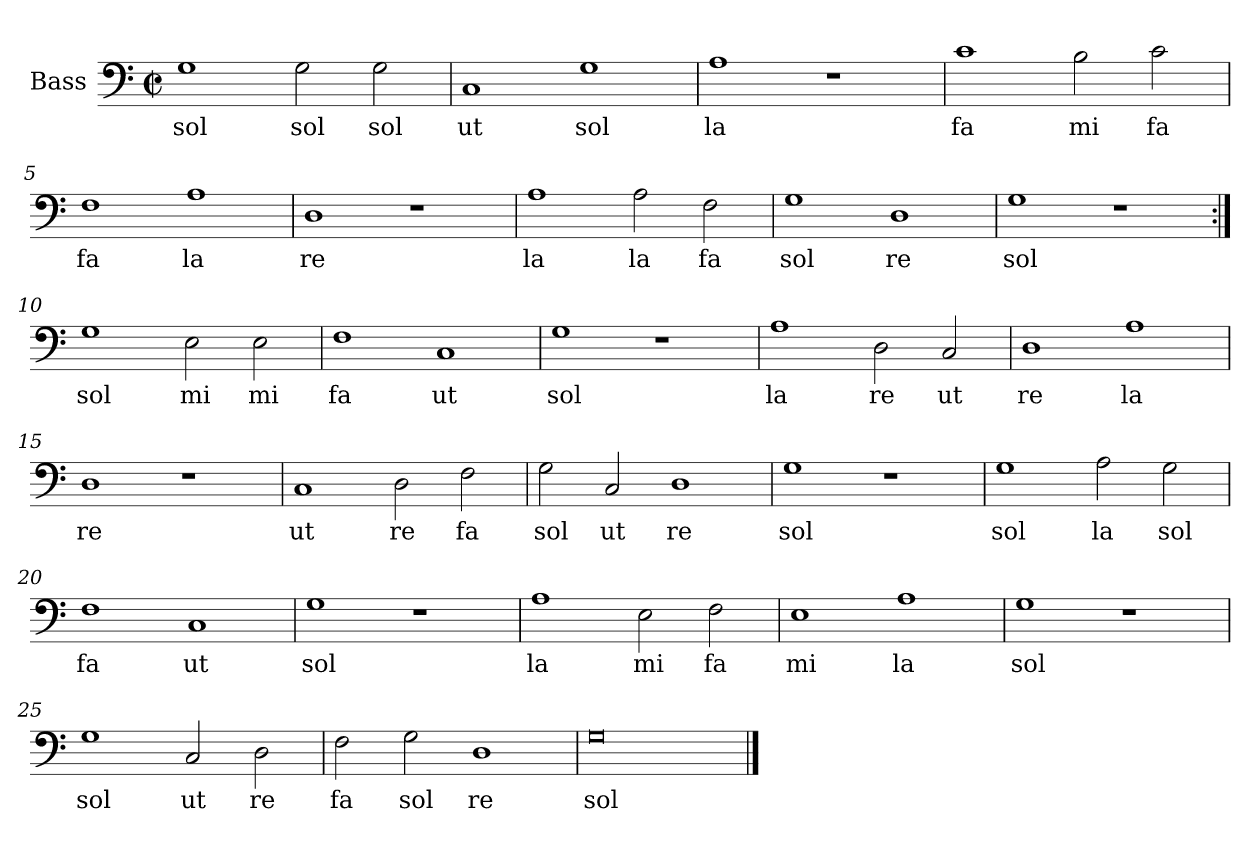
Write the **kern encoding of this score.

**kern	**text
*part1	*part1
*staff1	*staff1
*I"Bass	*
*clefF4	*
*k[]	*
*M4/2	*
*met(c|)	*
=1	=1
1G	sol
2G\	sol
2G\	sol
=2	=2
1C	ut
1G	sol
=3	=3
1A	la
1r	.
=4	=4
1c	fa
2B\	mi
2c\	fa
=5	=5
1F	fa
1A	la
=6	=6
1D	re
1r	.
=7	=7
1A	la
2A\	la
2F\	fa
=8	=8
1G	sol
1D	re
=9	=9
1G	sol
1r	.
=10:|!	=10:|!
1G	sol
2E\	mi
2E\	mi
=11	=11
1F	fa
1C	ut
=12	=12
1G	sol
1r	.
=13	=13
1A	la
2D\	re
2C/	ut
=14	=14
1D	re
1A	la
=15	=15
1D	re
1r	.
=16	=16
1C	ut
2D\	re
2F\	fa
=17	=17
2G\	sol
2C/	ut
1D	re
=18	=18
1G	sol
1r	.
=19	=19
1G	sol
2A\	la
2G\	sol
=20	=20
1F	fa
1C	ut
=21	=21
1G	sol
1r	.
=22	=22
1A	la
2E\	mi
2F\	fa
=23	=23
1E	mi
1A	la
=24	=24
1G	sol
1r	.
=25	=25
1G	sol
2C/	ut
2D\	re
=26	=26
2F\	fa
2G\	sol
1D	re
=27	=27
0G	sol
==	==
*-	*-
